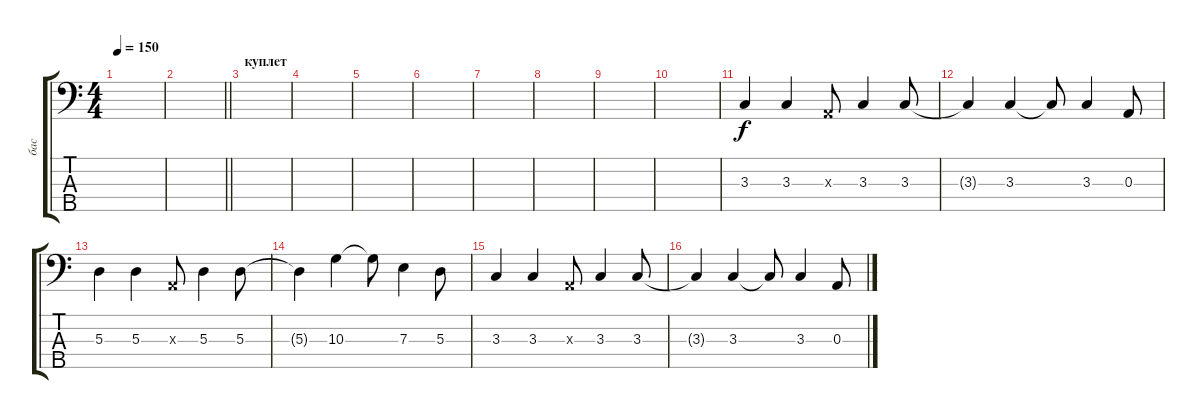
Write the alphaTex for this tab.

\track ("бас" "бас") {instrument electricbassfinger}
\staff {score tabs}
\tuning (G2 D2 A1 E1 B0) {hide}
\ts (4 4)
\tempo 150
\clef f4
\ks c
|
\barLineRight lightlight
|
\section ("" "куплет")
|
|
|
|
|
|
|
|
3.3.4 3.3.4 0.3{x}.8 3.3.4 3.3.8 |
3.3{t}.4 3.3.4 3.3{t}.8 3.3.4 0.3.8 |
5.3.4 5.3.4 0.3{x}.8 5.3.4 5.3.8 |
5.3{t}.4 10.3.4 10.3{t}.8 7.3.4 5.3.8 |
3.3.4 3.3.4 0.3{x}.8 3.3.4 3.3.8 |
3.3{t}.4 3.3.4 3.3{t}.8 3.3.4 0.3.8
